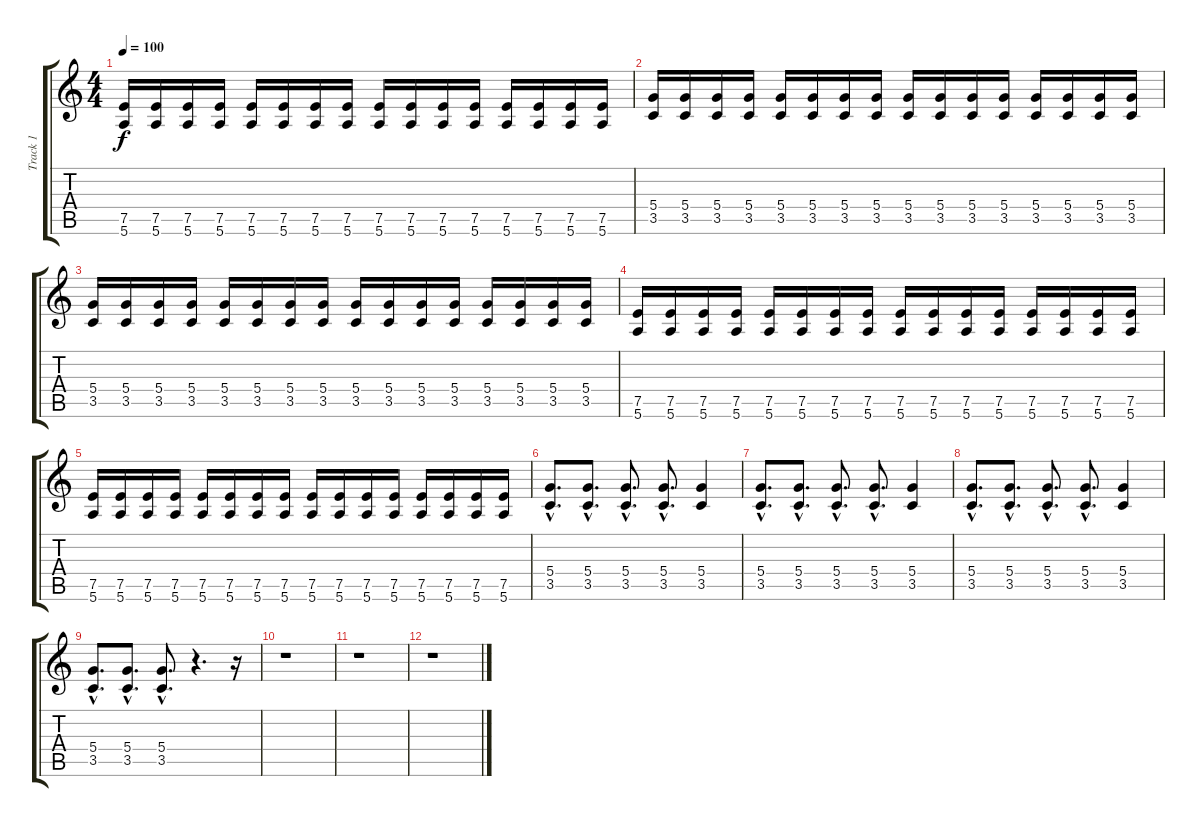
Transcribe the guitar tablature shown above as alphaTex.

\track ("Track 1" "Track 1") {instrument overdrivenguitar}
\staff {score tabs}
\tuning (E4 B3 G3 D3 A2 E2) {hide}
\ts (4 4)
\tempo 100
\clef g2
\ks c
(7.5 5.6).16{dy f} (7.5 5.6).16 (7.5 5.6).16 (7.5 5.6).16 (7.5 5.6).16 (7.5 5.6).16 (7.5 5.6).16 (7.5 5.6).16 (7.5 5.6).16 (7.5 5.6).16 (7.5 5.6).16 (7.5 5.6).16 (7.5 5.6).16 (7.5 5.6).16 (7.5 5.6).16 (7.5 5.6).16 |
(5.4 3.5).16 (5.4 3.5).16 (5.4 3.5).16 (5.4 3.5).16 (5.4 3.5).16 (5.4 3.5).16 (5.4 3.5).16 (5.4 3.5).16 (5.4 3.5).16 (5.4 3.5).16 (5.4 3.5).16 (5.4 3.5).16 (5.4 3.5).16 (5.4 3.5).16 (5.4 3.5).16 (5.4 3.5).16 |
(5.4 3.5).16 (5.4 3.5).16 (5.4 3.5).16 (5.4 3.5).16 (5.4 3.5).16 (5.4 3.5).16 (5.4 3.5).16 (5.4 3.5).16 (5.4 3.5).16 (5.4 3.5).16 (5.4 3.5).16 (5.4 3.5).16 (5.4 3.5).16 (5.4 3.5).16 (5.4 3.5).16 (5.4 3.5).16 |
(7.5 5.6).16 (7.5 5.6).16 (7.5 5.6).16 (7.5 5.6).16 (7.5 5.6).16 (7.5 5.6).16 (7.5 5.6).16 (7.5 5.6).16 (7.5 5.6).16 (7.5 5.6).16 (7.5 5.6).16 (7.5 5.6).16 (7.5 5.6).16 (7.5 5.6).16 (7.5 5.6).16 (7.5 5.6).16 |
(7.5 5.6).16 (7.5 5.6).16 (7.5 5.6).16 (7.5 5.6).16 (7.5 5.6).16 (7.5 5.6).16 (7.5 5.6).16 (7.5 5.6).16 (7.5 5.6).16 (7.5 5.6).16 (7.5 5.6).16 (7.5 5.6).16 (7.5 5.6).16 (7.5 5.6).16 (7.5 5.6).16 (7.5 5.6).16 |
(5.4{hac} 3.5{hac}).8{d} (5.4{hac} 3.5{hac}).8{d} (5.4{hac} 3.5{hac}).8{d} (5.4{hac} 3.5{hac}).8{d} (5.4 3.5).4 |
(5.4{hac} 3.5{hac}).8{d} (5.4{hac} 3.5{hac}).8{d} (5.4{hac} 3.5{hac}).8{d} (5.4{hac} 3.5{hac}).8{d} (5.4 3.5).4 |
(5.4{hac} 3.5{hac}).8{d} (5.4{hac} 3.5{hac}).8{d} (5.4{hac} 3.5{hac}).8{d} (5.4{hac} 3.5{hac}).8{d} (5.4 3.5).4 |
(5.4{hac} 3.5{hac}).8{d} (5.4{hac} 3.5{hac}).8{d} (5.4{hac} 3.5{hac}).8{d} r.4{d} r.16 |
r.1 |
r.1 |
r.1
